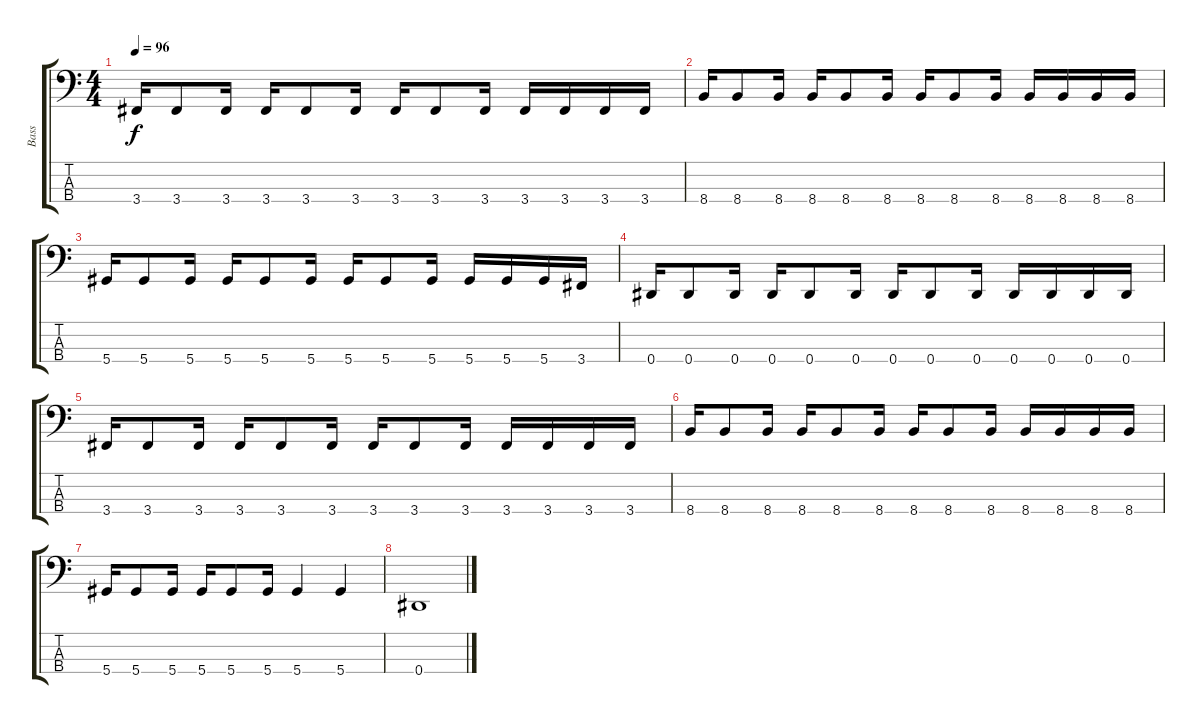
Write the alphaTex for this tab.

\track ("Bass" "Bass") {instrument electricbasspick}
\staff {score tabs}
\tuning (Ab2 Eb2 Bb1 Eb1) {hide}
\ts (4 4)
\tempo 96
\clef f4
\ks c
3.4.16{dy f} 3.4.8 3.4.16 3.4.16 3.4.8 3.4.16 3.4.16 3.4.8 3.4.16 3.4.16 3.4.16 3.4.16 3.4.16 |
8.4.16 8.4.8 8.4.16 8.4.16 8.4.8 8.4.16 8.4.16 8.4.8 8.4.16 8.4.16 8.4.16 8.4.16 8.4.16 |
5.4.16 5.4.8 5.4.16 5.4.16 5.4.8 5.4.16 5.4.16 5.4.8 5.4.16 5.4.16 5.4.16 5.4.16 3.4.16 |
0.4.16 0.4.8 0.4.16 0.4.16 0.4.8 0.4.16 0.4.16 0.4.8 0.4.16 0.4.16 0.4.16 0.4.16 0.4.16 |
3.4.16 3.4.8 3.4.16 3.4.16 3.4.8 3.4.16 3.4.16 3.4.8 3.4.16 3.4.16 3.4.16 3.4.16 3.4.16 |
8.4.16 8.4.8 8.4.16 8.4.16 8.4.8 8.4.16 8.4.16 8.4.8 8.4.16 8.4.16 8.4.16 8.4.16 8.4.16 |
5.4.16 5.4.8 5.4.16 5.4.16 5.4.8 5.4.16 5.4.4 5.4.4 |
0.4.1
